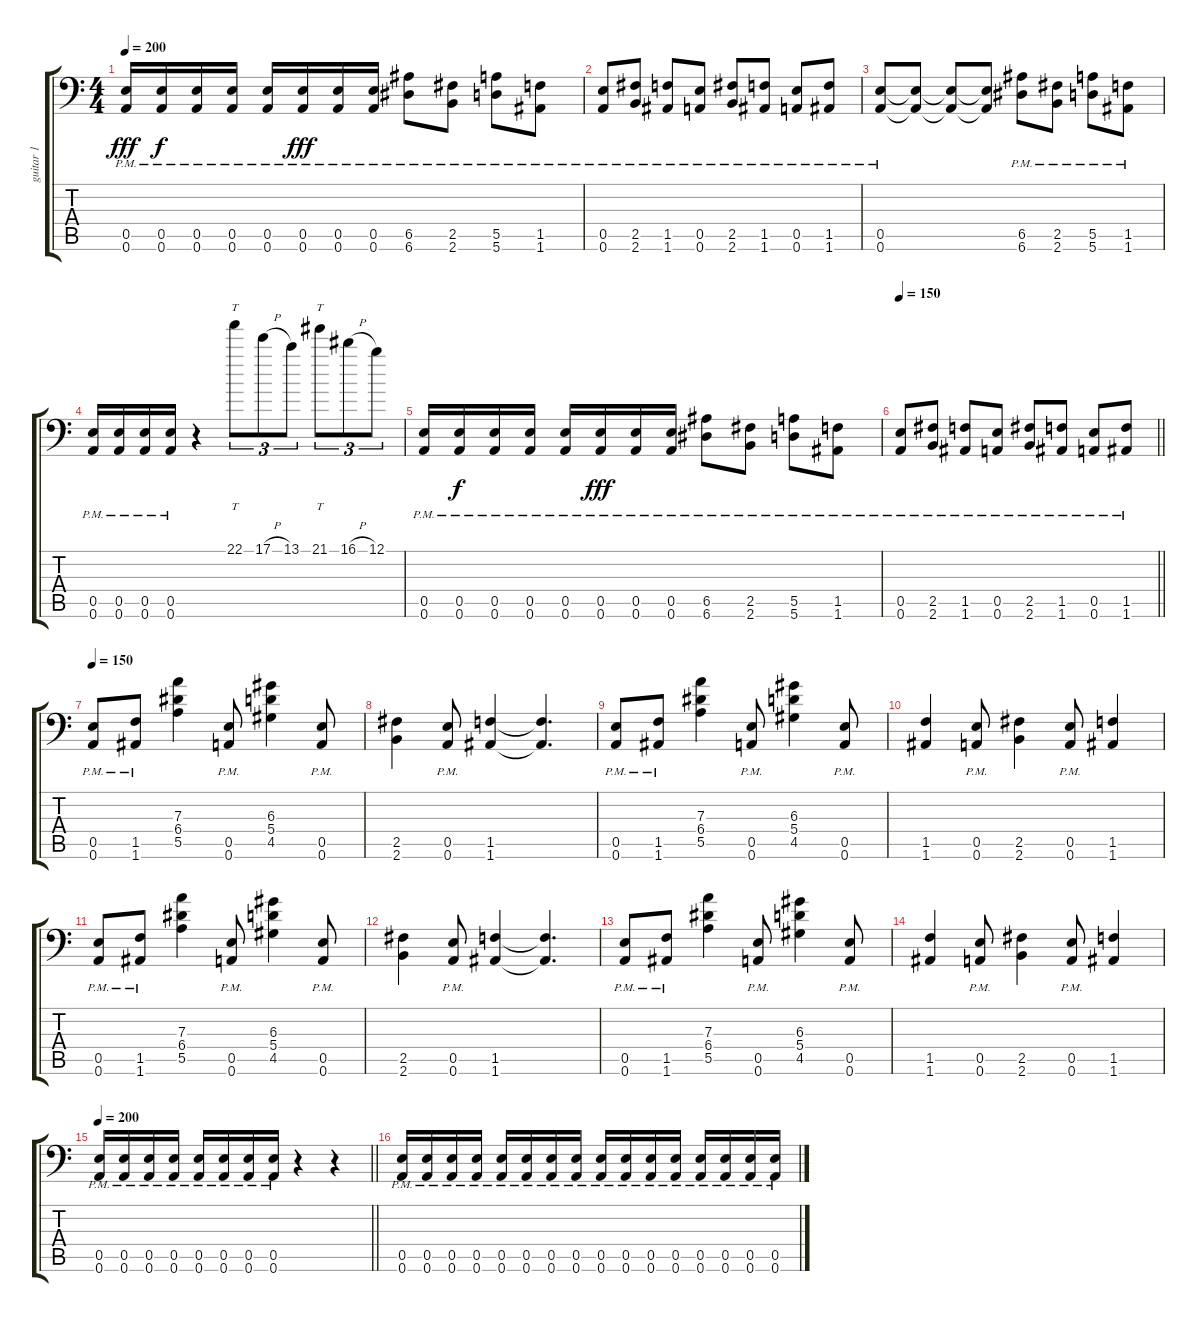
\track ("guitar 1" "guitar 1") {instrument distortionguitar}
\staff {score tabs}
\tuning (B3 Gb3 D3 A2 E2 A1) {hide}
\ts (4 4)
\tempo 200
\clef f4
\ks c
(0.5{pm} 0.6{pm}).16{dy fff} (0.5{pm} 0.6{pm}).16{dy f} (0.5{pm} 0.6{pm}).16 (0.5{pm} 0.6{pm}).16 (0.5{pm} 0.6{pm}).16 (0.5{pm} 0.6{pm}).16{dy fff} (0.5{pm} 0.6{pm}).16 (0.5{pm} 0.6{pm}).16 (6.5{pm} 6.6{pm}).8 (2.5{pm} 2.6{pm}).8 (5.5{pm} 5.6{pm}).8 (1.5{pm} 1.6{pm}).8 |
(0.5{pm} 0.6{pm}).8 (2.5{pm} 2.6{pm}).8 (1.5{pm} 1.6{pm}).8 (0.5{pm} 0.6{pm}).8 (2.5{pm} 2.6{pm}).8 (1.5{pm} 1.6{pm}).8 (0.5{pm} 0.6{pm}).8 (1.5{pm} 1.6{pm}).8 |
(0.5{pm} 0.6{pm}).8 (0.5{t} 0.6{t}).8 (0.5{t} 0.6{t}).8 (0.5{t} 0.6{t}).8 (6.5{pm} 6.6{pm}).8 (2.5{pm} 2.6{pm}).8 (5.5{pm} 5.6{pm}).8 (1.5{pm} 1.6{pm}).8 |
(0.5{pm} 0.6{pm}).16 (0.5{pm} 0.6{pm}).16 (0.5{pm} 0.6{pm}).16 (0.5{pm} 0.6{pm}).16 r.4 22.1.8{tt tu (3 2)} 17.1{h}.8{tu (3 2)} 13.1.8{tu (3 2)} 21.1.8{tt tu (3 2)} 16.1{h}.8{tu (3 2)} 12.1.8{tu (3 2)} |
(0.5{pm} 0.6{pm}).16 (0.5{pm} 0.6{pm}).16{dy f} (0.5{pm} 0.6{pm}).16 (0.5{pm} 0.6{pm}).16 (0.5{pm} 0.6{pm}).16 (0.5{pm} 0.6{pm}).16{dy fff} (0.5{pm} 0.6{pm}).16 (0.5{pm} 0.6{pm}).16 (6.5{pm} 6.6{pm}).8 (2.5{pm} 2.6{pm}).8 (5.5{pm} 5.6{pm}).8 (1.5{pm} 1.6{pm}).8 |
\tempo 150
\barLineRight lightlight
(0.5{pm} 0.6{pm}).8 (2.5{pm} 2.6{pm}).8 (1.5{pm} 1.6{pm}).8 (0.5{pm} 0.6{pm}).8 (2.5{pm} 2.6{pm}).8 (1.5{pm} 1.6{pm}).8 (0.5{pm} 0.6{pm}).8 (1.5{pm} 1.6{pm}).8 |
\section ("" "")
\tempo 150
(0.5{pm} 0.6{pm}).8 (1.5{pm} 1.6{pm}).8 (7.3 6.4 5.5).4 (0.5{pm} 0.6{pm}).8 (6.3 5.4 4.5).4 (0.5{pm} 0.6{pm}).8 |
(2.5 2.6).4 (0.5{pm} 0.6{pm}).8 (1.5 1.6).4 (1.5{t} 1.6{t}).4{d} |
(0.5{pm} 0.6{pm}).8 (1.5{pm} 1.6{pm}).8 (7.3 6.4 5.5).4 (0.5{pm} 0.6{pm}).8 (6.3 5.4 4.5).4 (0.5{pm} 0.6{pm}).8 |
(1.5 1.6).4 (0.5{pm} 0.6{pm}).8 (2.5 2.6).4 (0.5{pm} 0.6{pm}).8 (1.5 1.6).4 |
(0.5{pm} 0.6{pm}).8 (1.5{pm} 1.6{pm}).8 (7.3 6.4 5.5).4 (0.5{pm} 0.6{pm}).8 (6.3 5.4 4.5).4 (0.5{pm} 0.6{pm}).8 |
(2.5 2.6).4 (0.5{pm} 0.6{pm}).8 (1.5 1.6).4 (1.5{t} 1.6{t}).4{d} |
(0.5{pm} 0.6{pm}).8 (1.5{pm} 1.6{pm}).8 (7.3 6.4 5.5).4 (0.5{pm} 0.6{pm}).8 (6.3 5.4 4.5).4 (0.5{pm} 0.6{pm}).8 |
(1.5 1.6).4 (0.5{pm} 0.6{pm}).8 (2.5 2.6).4 (0.5{pm} 0.6{pm}).8 (1.5 1.6).4 |
\tempo 200
\barLineRight lightlight
(0.5{pm} 0.6{pm}).16 (0.5{pm} 0.6{pm}).16 (0.5{pm} 0.6{pm}).16 (0.5{pm} 0.6{pm}).16 (0.5{pm} 0.6{pm}).16 (0.5{pm} 0.6{pm}).16 (0.5{pm} 0.6{pm}).16 (0.5{pm} 0.6{pm}).16 r.4 r.4 |
\section ("" "")
(0.5{pm} 0.6{pm}).16 (0.5{pm} 0.6{pm}).16 (0.5{pm} 0.6{pm}).16 (0.5{pm} 0.6{pm}).16 (0.5{pm} 0.6{pm}).16 (0.5{pm} 0.6{pm}).16 (0.5{pm} 0.6{pm}).16 (0.5{pm} 0.6{pm}).16 (0.5{pm} 0.6{pm}).16 (0.5{pm} 0.6{pm}).16 (0.5{pm} 0.6{pm}).16 (0.5{pm} 0.6{pm}).16 (0.5{pm} 0.6{pm}).16 (0.5{pm} 0.6{pm}).16 (0.5{pm} 0.6{pm}).16 (0.5{pm} 0.6{pm}).16
